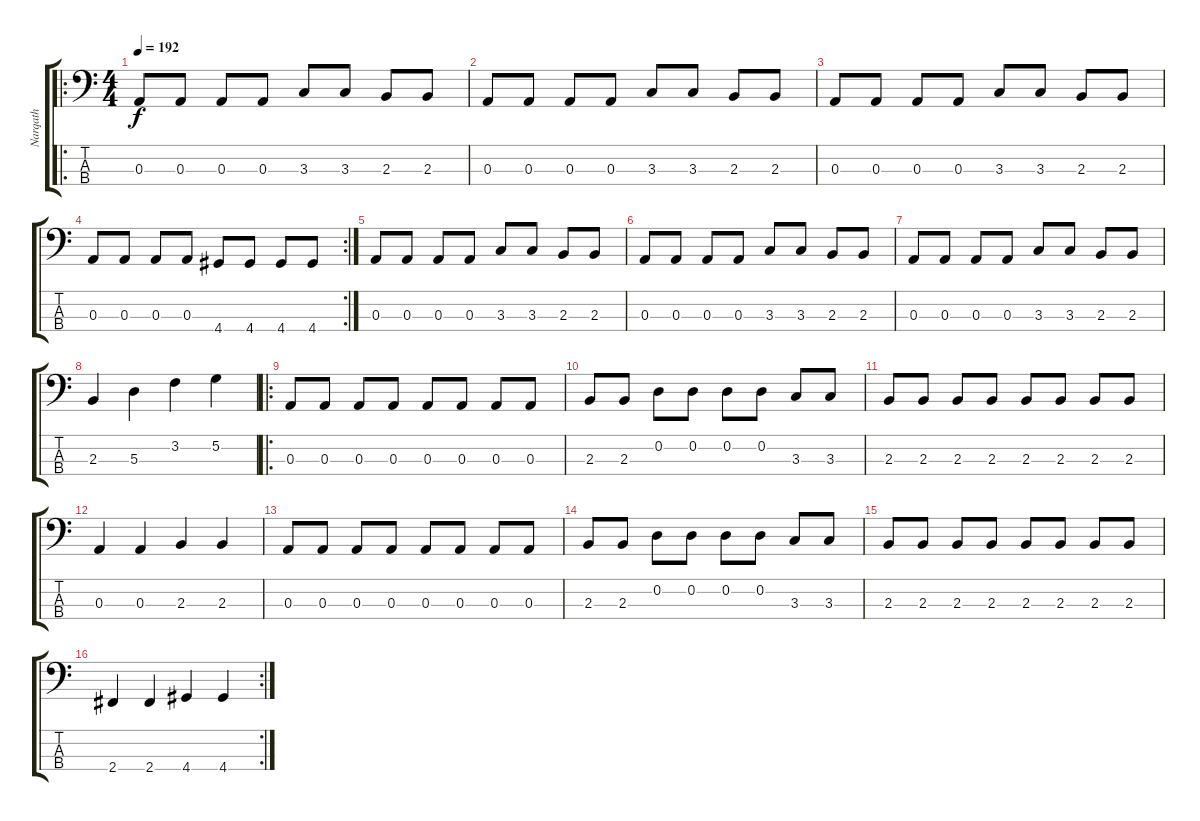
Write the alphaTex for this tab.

\track ("Narqath" "Narqath") {instrument electricbasspick}
\staff {score tabs}
\tuning (G2 D2 A1 E1) {hide}
\ro
\ts (4 4)
\tempo 192
\clef f4
\ks c
0.3.8{dy f} 0.3.8 0.3.8 0.3.8 3.3.8 3.3.8 2.3.8 2.3.8 |
0.3.8 0.3.8 0.3.8 0.3.8 3.3.8 3.3.8 2.3.8 2.3.8 |
0.3.8 0.3.8 0.3.8 0.3.8 3.3.8 3.3.8 2.3.8 2.3.8 |
\rc 2
0.3.8 0.3.8 0.3.8 0.3.8 4.4.8 4.4.8 4.4.8 4.4.8 |
0.3.8 0.3.8 0.3.8 0.3.8 3.3.8 3.3.8 2.3.8 2.3.8 |
0.3.8 0.3.8 0.3.8 0.3.8 3.3.8 3.3.8 2.3.8 2.3.8 |
0.3.8 0.3.8 0.3.8 0.3.8 3.3.8 3.3.8 2.3.8 2.3.8 |
2.3.4 5.3.4 3.2.4 5.2.4 |
\ro
0.3.8 0.3.8 0.3.8 0.3.8 0.3.8 0.3.8 0.3.8 0.3.8 |
2.3.8 2.3.8 0.2.8 0.2.8 0.2.8 0.2.8 3.3.8 3.3.8 |
2.3.8 2.3.8 2.3.8 2.3.8 2.3.8 2.3.8 2.3.8 2.3.8 |
0.3.4 0.3.4 2.3.4 2.3.4 |
0.3.8 0.3.8 0.3.8 0.3.8 0.3.8 0.3.8 0.3.8 0.3.8 |
2.3.8 2.3.8 0.2.8 0.2.8 0.2.8 0.2.8 3.3.8 3.3.8 |
2.3.8 2.3.8 2.3.8 2.3.8 2.3.8 2.3.8 2.3.8 2.3.8 |
\rc 2
2.4.4 2.4.4 4.4.4 4.4.4
